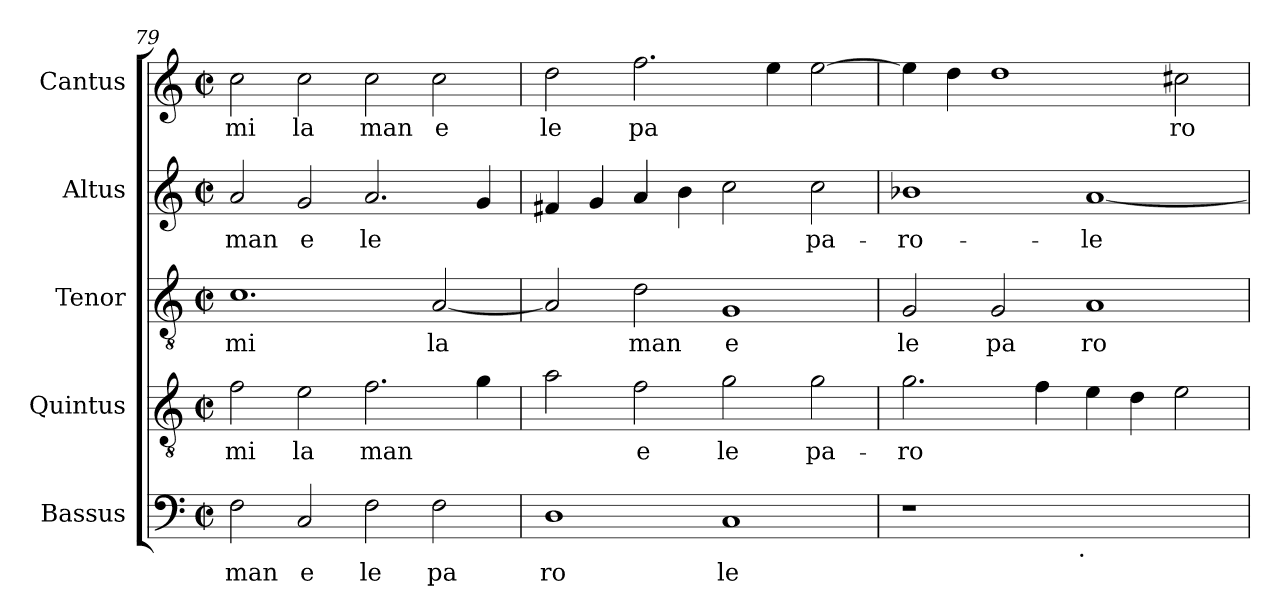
**kern	**text	**kern	**text	**kern	**text	**kern	**text	**kern	**text
*part5	*part5	*part4	*part4	*part3	*part3	*part2	*part2	*part1	*part1
*staff5	*staff5	*staff4	*staff4	*staff3	*staff3	*staff2	*staff2	*staff1	*staff1
*I"Bassus	*	*I"Quintus	*	*I"Tenor	*	*I"Altus	*	*I"Cantus	*
!!LO:PB:g=z
*clefF4	*	*clefGv2	*	*clefGv2	*	*clefG2	*	*clefG2	*
*k[]	*	*k[]	*	*k[]	*	*k[]	*	*k[]	*
*C:	*	*C:	*	*C:	*	*C:	*	*C:	*
*M2/2	*	*M2/2	*	*M2/2	*	*M2/2	*	*M2/2	*
*met(c|)	*	*met(c|)	*	*met(c|)	*	*met(c|)	*	*met(c|)	*
=79	=79	=79	=79	=79	=79	=79	=79	=79	=79
!	!LO:LY:b:cj	!	!LO:LY:b:cj	!	!LO:LY:b:cj	!	!LO:LY:b:cj	!	!LO:LY:b:cj
2F\	man	2f\	-mi	1.c	mi	2a/	man	2cc\	mi
!	!LO:LY:b:cj	!	!LO:LY:b:cj	!	!	!	!LO:LY:b:cj	!	!LO:LY:b:cj
2C/	e	2e\	la	.	.	2g/	e	2cc\	la
!	!LO:LY:b:cj	!	!LO:LY:b:cj	!	!	!	!LO:LY:b:cj	!	!LO:LY:b:cj
2F\	le	2.f\	man	.	.	2.a/	le	2cc\	man
!	!LO:LY:b:cj	!	!	!	!LO:LY:b:cj	!	!	!	!LO:LY:b:cj
2F\	pa	.	.	[<2A/	la	.	.	2cc\	e
!	!	!	!LO:LY:b:cj	!	!	!	!LO:LY:b:cj	!	!
.	.	4g\	.	.	.	4g/	.	.	.
=80	=80	=80	=80	=80	=80	=80	=80	=80	=80
!	!LO:LY:b:cj	!	!LO:LY:b:cj	!	!LO:LY:b:cj	!	!LO:LY:b:cj	!	!LO:LY:b:cj
1D	ro	2a\	.	2A/]	.	4f#X/	.	2dd\	le
!	!	!	!	!	!	!	!LO:LY:b:cj	!	!
.	.	.	.	.	.	4g/	.	.	.
!	!	!	!LO:LY:b:cj	!	!LO:LY:b:cj	!	!LO:LY:b:cj	!	!LO:LY:b:cj
.	.	2f\	e	2d\	man	4a/	.	2.ff\	pa
!	!	!	!	!	!	!	!LO:LY:b:cj	!	!
.	.	.	.	.	.	4b\	.	.	.
!	!LO:LY:b:cj	!	!LO:LY:b:cj	!	!LO:LY:b:cj	!	!LO:LY:b:cj	!	!
1C	le	2g\	le	1G	e	2cc\	.	.	.
!	!	!	!	!	!	!	!	!	!LO:LY:b:cj
.	.	.	.	.	.	.	.	4ee\	.
!	!	!	!LO:LY:b:cj	!	!	!	!LO:LY:b:cj	!	!LO:LY:b:cj
.	.	2g\	pa-	.	.	2cc\	pa-	[>2ee\	.
=81	=81	=81	=81	=81	=81	=81	=81	=81	=81
!	!	!	!LO:LY:b:cj	!	!LO:LY:b:cj	!	!LO:LY:b:cj	!	!LO:LY:b:cj
*^	*	*	*	*	*	*	*	*	*
1r	2ryy	.	2.g\	-ro-	2G/	le	1b-X	-ro-	4ee\]	.
!	!	!	!	!	!	!	!	!	!	!LO:LY:b:cj
.	.	.	.	.	.	.	.	.	4dd\	.
!	!	!	!	!	!	!LO:LY:b:cj	!	!	!	!LO:LY:b:cj
.	4ryy	.	.	.	2G/	pa	.	.	1dd	.
!	!	!	!	!LO:LY:b:cj	!	!	!	!	!	!
.	8...ryy	.	4f\	--	.	.	.	.	.	.
!	!LO:TX:b:t=.	!	!	!	!	!	!	!	!	!
.	1ryy	.	.	.	.	.	.	.	.	.
!	!	!	!	!LO:LY:b:cj	!	!LO:LY:b:cj	!	!LO:LY:b:cj	!	!
1ryy	.	.	4e\	--	1A	ro	[<1a	-le	.	.
!	!	!	!	!LO:LY:b:cj	!	!	!	!	!	!
.	.	.	4d\	--	.	.	.	.	.	.
!	!	!	!	!LO:LY:b:cj	!	!	!	!	!	!LO:LY:b:cj
.	.	.	2e\	--	.	.	.	.	2cc#\	ro
.	64ryy	.	.	.	.	.	.	.	.	.
*v	*v	*	*	*	*	*	*	*	*	*
=	=	=	=	=	=	=	=	=	=
*-	*-	*-	*-	*-	*-	*-	*-	*-	*-
